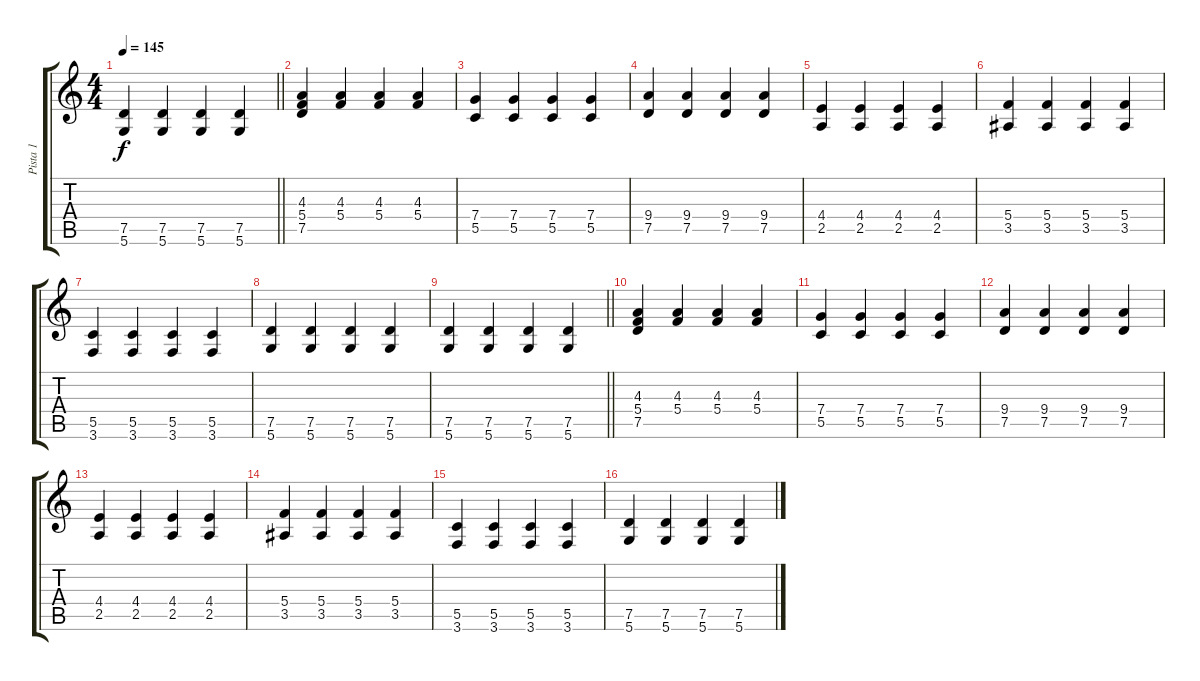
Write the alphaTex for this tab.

\track ("Pista 1" "Pista 1") {instrument electricguitarjazz}
\staff {score tabs}
\tuning (D4 A3 F3 C3 G2 D2) {hide}
\ts (4 4)
\tempo 145
\clef g2
\barLineRight lightlight
\ks c
(7.5 5.6).4{dy f} (7.5 5.6).4 (7.5 5.6).4 (7.5 5.6).4 |
\section ("" "")
(4.3 5.4 7.5).4 (4.3 5.4).4 (4.3 5.4).4 (4.3 5.4).4 |
(7.4 5.5).4 (7.4 5.5).4 (7.4 5.5).4 (7.4 5.5).4 |
(9.4 7.5).4 (9.4 7.5).4 (9.4 7.5).4 (9.4 7.5).4 |
(4.4 2.5).4 (4.4 2.5).4 (4.4 2.5).4 (4.4 2.5).4 |
(5.4 3.5).4 (5.4 3.5).4 (5.4 3.5).4 (5.4 3.5).4 |
(5.5 3.6).4 (5.5 3.6).4 (5.5 3.6).4 (5.5 3.6).4 |
(7.5 5.6).4 (7.5 5.6).4 (7.5 5.6).4 (7.5 5.6).4 |
\barLineRight lightlight
(7.5 5.6).4 (7.5 5.6).4 (7.5 5.6).4 (7.5 5.6).4 |
\section ("" "")
(4.3 5.4 7.5).4 (4.3 5.4).4 (4.3 5.4).4 (4.3 5.4).4 |
(7.4 5.5).4 (7.4 5.5).4 (7.4 5.5).4 (7.4 5.5).4 |
(9.4 7.5).4 (9.4 7.5).4 (9.4 7.5).4 (9.4 7.5).4 |
(4.4 2.5).4 (4.4 2.5).4 (4.4 2.5).4 (4.4 2.5).4 |
(5.4 3.5).4 (5.4 3.5).4 (5.4 3.5).4 (5.4 3.5).4 |
(5.5 3.6).4 (5.5 3.6).4 (5.5 3.6).4 (5.5 3.6).4 |
(7.5 5.6).4 (7.5 5.6).4 (7.5 5.6).4 (7.5 5.6).4
